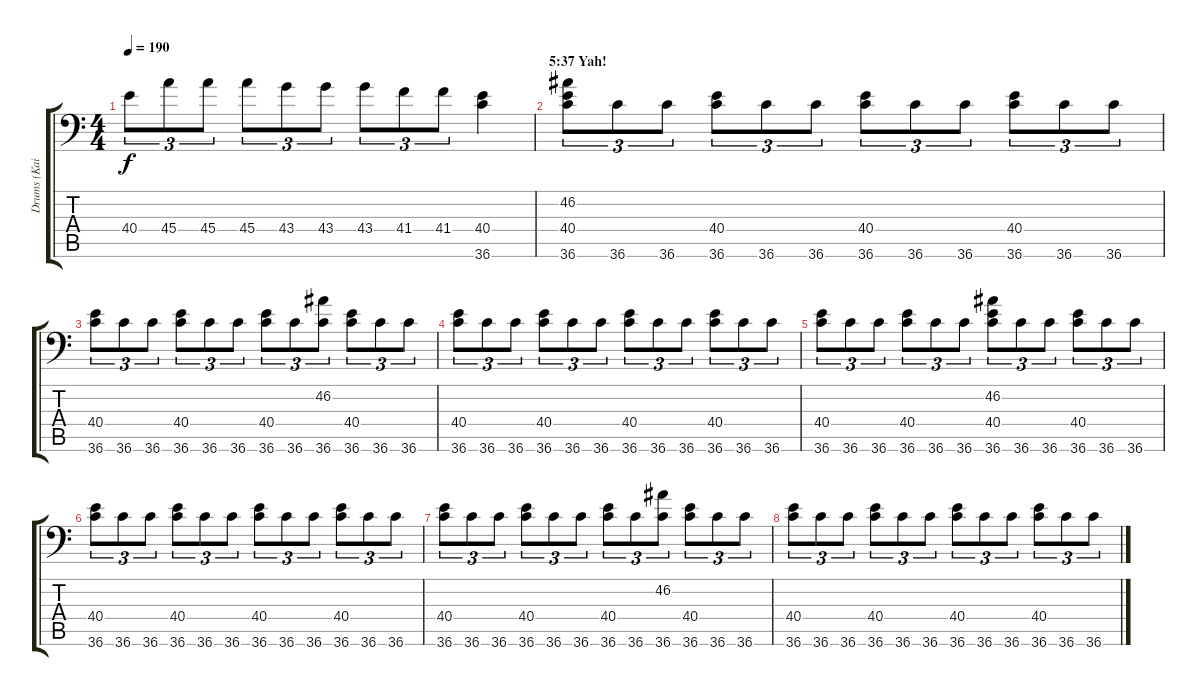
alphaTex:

\track ("Drums (Kai)" "Drums (Kai") {instrument acousticgrandpiano}
\staff {score tabs}
\tuning (C-1 C-1 C-1 C-1 C-1 C-1) {hide}
\ts (4 4)
\tempo 190
\clef f4
\ks c
40.4.8{tu (3 2) dy f} 45.4.8{tu (3 2)} 45.4.8{tu (3 2)} 45.4.8{tu (3 2)} 43.4.8{tu (3 2)} 43.4.8{tu (3 2)} 43.4.8{tu (3 2)} 41.4.8{tu (3 2)} 41.4.8{tu (3 2)} (40.4 36.6).4 |
\section ("" "5:37 Yah!")
(46.2 40.4 36.6).8{tu (3 2)} 36.6.8{tu (3 2)} 36.6.8{tu (3 2)} (40.4 36.6).8{tu (3 2)} 36.6.8{tu (3 2)} 36.6.8{tu (3 2)} (40.4 36.6).8{tu (3 2)} 36.6.8{tu (3 2)} 36.6.8{tu (3 2)} (40.4 36.6).8{tu (3 2)} 36.6.8{tu (3 2)} 36.6.8{tu (3 2)} |
(40.4 36.6).8{tu (3 2)} 36.6.8{tu (3 2)} 36.6.8{tu (3 2)} (40.4 36.6).8{tu (3 2)} 36.6.8{tu (3 2)} 36.6.8{tu (3 2)} (40.4 36.6).8{tu (3 2)} 36.6.8{tu (3 2)} (46.2 36.6).8{tu (3 2)} (40.4 36.6).8{tu (3 2)} 36.6.8{tu (3 2)} 36.6.8{tu (3 2)} |
(40.4 36.6).8{tu (3 2)} 36.6.8{tu (3 2)} 36.6.8{tu (3 2)} (40.4 36.6).8{tu (3 2)} 36.6.8{tu (3 2)} 36.6.8{tu (3 2)} (40.4 36.6).8{tu (3 2)} 36.6.8{tu (3 2)} 36.6.8{tu (3 2)} (40.4 36.6).8{tu (3 2)} 36.6.8{tu (3 2)} 36.6.8{tu (3 2)} |
(40.4 36.6).8{tu (3 2)} 36.6.8{tu (3 2)} 36.6.8{tu (3 2)} (40.4 36.6).8{tu (3 2)} 36.6.8{tu (3 2)} 36.6.8{tu (3 2)} (46.2 40.4 36.6).8{tu (3 2)} 36.6.8{tu (3 2)} 36.6.8{tu (3 2)} (40.4 36.6).8{tu (3 2)} 36.6.8{tu (3 2)} 36.6.8{tu (3 2)} |
(40.4 36.6).8{tu (3 2)} 36.6.8{tu (3 2)} 36.6.8{tu (3 2)} (40.4 36.6).8{tu (3 2)} 36.6.8{tu (3 2)} 36.6.8{tu (3 2)} (40.4 36.6).8{tu (3 2)} 36.6.8{tu (3 2)} 36.6.8{tu (3 2)} (40.4 36.6).8{tu (3 2)} 36.6.8{tu (3 2)} 36.6.8{tu (3 2)} |
(40.4 36.6).8{tu (3 2)} 36.6.8{tu (3 2)} 36.6.8{tu (3 2)} (40.4 36.6).8{tu (3 2)} 36.6.8{tu (3 2)} 36.6.8{tu (3 2)} (40.4 36.6).8{tu (3 2)} 36.6.8{tu (3 2)} (46.2 36.6).8{tu (3 2)} (40.4 36.6).8{tu (3 2)} 36.6.8{tu (3 2)} 36.6.8{tu (3 2)} |
(40.4 36.6).8{tu (3 2)} 36.6.8{tu (3 2)} 36.6.8{tu (3 2)} (40.4 36.6).8{tu (3 2)} 36.6.8{tu (3 2)} 36.6.8{tu (3 2)} (40.4 36.6).8{tu (3 2)} 36.6.8{tu (3 2)} 36.6.8{tu (3 2)} (40.4 36.6).8{tu (3 2)} 36.6.8{tu (3 2)} 36.6.8{tu (3 2)}
